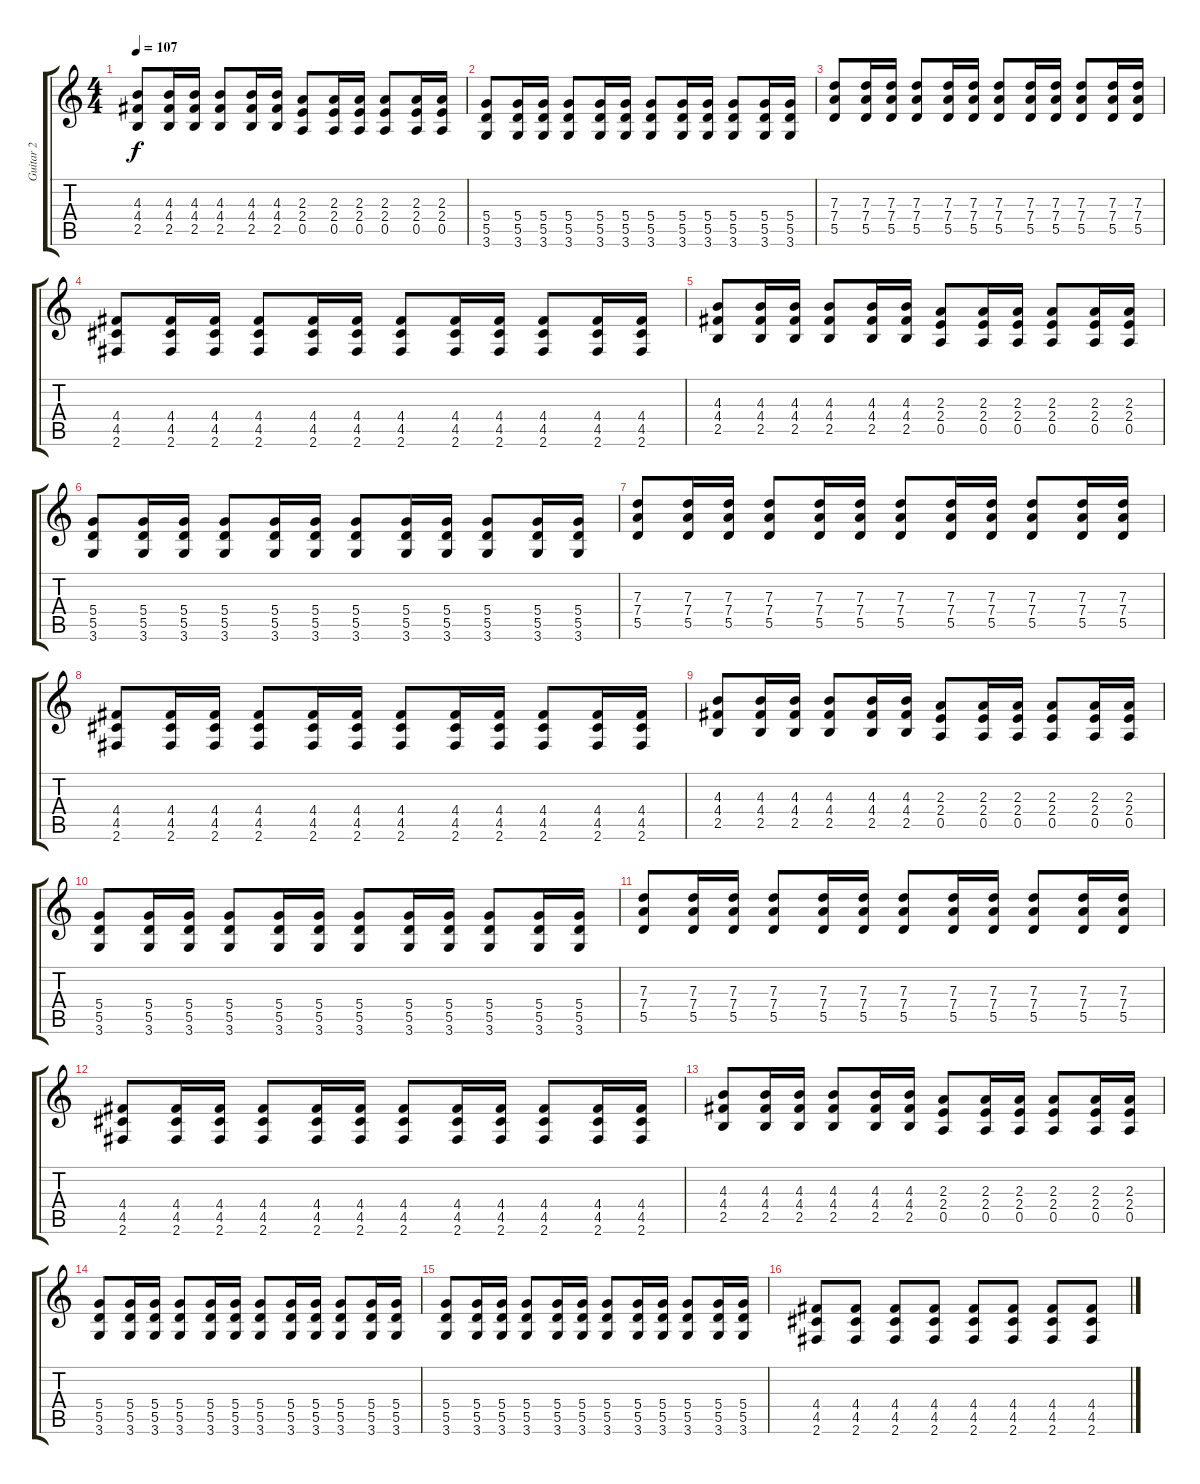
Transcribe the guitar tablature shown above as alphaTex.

\track ("Guitar 2" "Guitar 2") {instrument electricguitarclean}
\staff {score tabs}
\tuning (E4 B3 G3 D3 A2 E2) {hide}
\ts (4 4)
\tempo 107
\clef g2
\ks c
(4.3 4.4 2.5).8{dy f} (4.3 4.4 2.5).16 (4.3 4.4 2.5).16 (4.3 4.4 2.5).8 (4.3 4.4 2.5).16 (4.3 4.4 2.5).16 (2.3 2.4 0.5).8 (2.3 2.4 0.5).16 (2.3 2.4 0.5).16 (2.3 2.4 0.5).8 (2.3 2.4 0.5).16 (2.3 2.4 0.5).16 |
(5.4 5.5 3.6).8 (5.4 5.5 3.6).16 (5.4 5.5 3.6).16 (5.4 5.5 3.6).8 (5.4 5.5 3.6).16 (5.4 5.5 3.6).16 (5.4 5.5 3.6).8 (5.4 5.5 3.6).16 (5.4 5.5 3.6).16 (5.4 5.5 3.6).8 (5.4 5.5 3.6).16 (5.4 5.5 3.6).16 |
(7.3 7.4 5.5).8 (7.3 7.4 5.5).16 (7.3 7.4 5.5).16 (7.3 7.4 5.5).8 (7.3 7.4 5.5).16 (7.3 7.4 5.5).16 (7.3 7.4 5.5).8 (7.3 7.4 5.5).16 (7.3 7.4 5.5).16 (7.3 7.4 5.5).8 (7.3 7.4 5.5).16 (7.3 7.4 5.5).16 |
(4.4 4.5 2.6).8 (4.4 4.5 2.6).16 (4.4 4.5 2.6).16 (4.4 4.5 2.6).8 (4.4 4.5 2.6).16 (4.4 4.5 2.6).16 (4.4 4.5 2.6).8 (4.4 4.5 2.6).16 (4.4 4.5 2.6).16 (4.4 4.5 2.6).8 (4.4 4.5 2.6).16 (4.4 4.5 2.6).16 |
(4.3 4.4 2.5).8 (4.3 4.4 2.5).16 (4.3 4.4 2.5).16 (4.3 4.4 2.5).8 (4.3 4.4 2.5).16 (4.3 4.4 2.5).16 (2.3 2.4 0.5).8 (2.3 2.4 0.5).16 (2.3 2.4 0.5).16 (2.3 2.4 0.5).8 (2.3 2.4 0.5).16 (2.3 2.4 0.5).16 |
(5.4 5.5 3.6).8 (5.4 5.5 3.6).16 (5.4 5.5 3.6).16 (5.4 5.5 3.6).8 (5.4 5.5 3.6).16 (5.4 5.5 3.6).16 (5.4 5.5 3.6).8 (5.4 5.5 3.6).16 (5.4 5.5 3.6).16 (5.4 5.5 3.6).8 (5.4 5.5 3.6).16 (5.4 5.5 3.6).16 |
(7.3 7.4 5.5).8 (7.3 7.4 5.5).16 (7.3 7.4 5.5).16 (7.3 7.4 5.5).8 (7.3 7.4 5.5).16 (7.3 7.4 5.5).16 (7.3 7.4 5.5).8 (7.3 7.4 5.5).16 (7.3 7.4 5.5).16 (7.3 7.4 5.5).8 (7.3 7.4 5.5).16 (7.3 7.4 5.5).16 |
(4.4 4.5 2.6).8 (4.4 4.5 2.6).16 (4.4 4.5 2.6).16 (4.4 4.5 2.6).8 (4.4 4.5 2.6).16 (4.4 4.5 2.6).16 (4.4 4.5 2.6).8 (4.4 4.5 2.6).16 (4.4 4.5 2.6).16 (4.4 4.5 2.6).8 (4.4 4.5 2.6).16 (4.4 4.5 2.6).16 |
(4.3 4.4 2.5).8 (4.3 4.4 2.5).16 (4.3 4.4 2.5).16 (4.3 4.4 2.5).8 (4.3 4.4 2.5).16 (4.3 4.4 2.5).16 (2.3 2.4 0.5).8 (2.3 2.4 0.5).16 (2.3 2.4 0.5).16 (2.3 2.4 0.5).8 (2.3 2.4 0.5).16 (2.3 2.4 0.5).16 |
(5.4 5.5 3.6).8 (5.4 5.5 3.6).16 (5.4 5.5 3.6).16 (5.4 5.5 3.6).8 (5.4 5.5 3.6).16 (5.4 5.5 3.6).16 (5.4 5.5 3.6).8 (5.4 5.5 3.6).16 (5.4 5.5 3.6).16 (5.4 5.5 3.6).8 (5.4 5.5 3.6).16 (5.4 5.5 3.6).16 |
(7.3 7.4 5.5).8 (7.3 7.4 5.5).16 (7.3 7.4 5.5).16 (7.3 7.4 5.5).8 (7.3 7.4 5.5).16 (7.3 7.4 5.5).16 (7.3 7.4 5.5).8 (7.3 7.4 5.5).16 (7.3 7.4 5.5).16 (7.3 7.4 5.5).8 (7.3 7.4 5.5).16 (7.3 7.4 5.5).16 |
(4.4 4.5 2.6).8 (4.4 4.5 2.6).16 (4.4 4.5 2.6).16 (4.4 4.5 2.6).8 (4.4 4.5 2.6).16 (4.4 4.5 2.6).16 (4.4 4.5 2.6).8 (4.4 4.5 2.6).16 (4.4 4.5 2.6).16 (4.4 4.5 2.6).8 (4.4 4.5 2.6).16 (4.4 4.5 2.6).16 |
(4.3 4.4 2.5).8 (4.3 4.4 2.5).16 (4.3 4.4 2.5).16 (4.3 4.4 2.5).8 (4.3 4.4 2.5).16 (4.3 4.4 2.5).16 (2.3 2.4 0.5).8 (2.3 2.4 0.5).16 (2.3 2.4 0.5).16 (2.3 2.4 0.5).8 (2.3 2.4 0.5).16 (2.3 2.4 0.5).16 |
(5.4 5.5 3.6).8 (5.4 5.5 3.6).16 (5.4 5.5 3.6).16 (5.4 5.5 3.6).8 (5.4 5.5 3.6).16 (5.4 5.5 3.6).16 (5.4 5.5 3.6).8 (5.4 5.5 3.6).16 (5.4 5.5 3.6).16 (5.4 5.5 3.6).8 (5.4 5.5 3.6).16 (5.4 5.5 3.6).16 |
(5.4 5.5 3.6).8 (5.4 5.5 3.6).16 (5.4 5.5 3.6).16 (5.4 5.5 3.6).8 (5.4 5.5 3.6).16 (5.4 5.5 3.6).16 (5.4 5.5 3.6).8 (5.4 5.5 3.6).16 (5.4 5.5 3.6).16 (5.4 5.5 3.6).8 (5.4 5.5 3.6).16 (5.4 5.5 3.6).16 |
(4.4 4.5 2.6).8 (4.4 4.5 2.6).8 (4.4 4.5 2.6).8 (4.4 4.5 2.6).8 (4.4 4.5 2.6).8 (4.4 4.5 2.6).8 (4.4 4.5 2.6).8 (4.4 4.5 2.6).8
